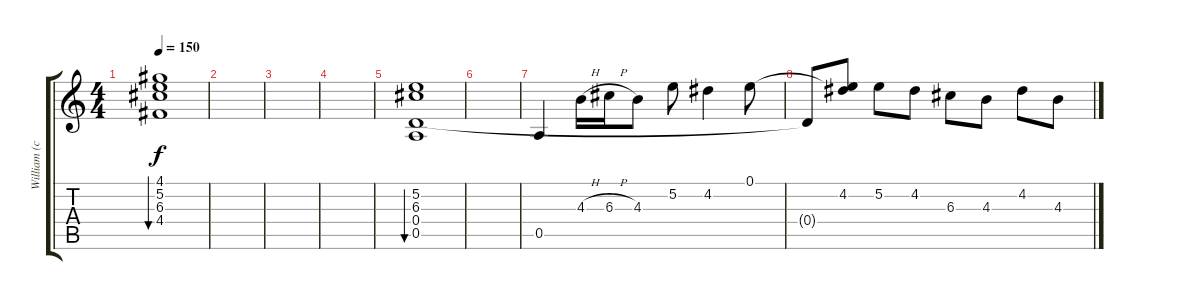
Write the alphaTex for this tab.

\track ("William (clean)" "William (c") {instrument acousticguitarsteel}
\staff {score tabs}
\tuning (E4 B3 G3 D3 A2 D2) {hide}
\ts (4 4)
\tempo 150
\clef g2
\ks c
(4.1 5.2 6.3 4.4).1{bu 120 dy f} |
|
|
|
(5.2 6.3 0.4 0.5).1{bu 120} |
|
0.5.4 4.3{h}.16 6.3{h}.16 4.3.8 5.2.8 4.2.4 0.1.8 |
0.4{t}.8 (0.1{t} 4.2).8 5.2.8 4.2.8 6.3.8 4.3.8 4.2.8 4.3.8
